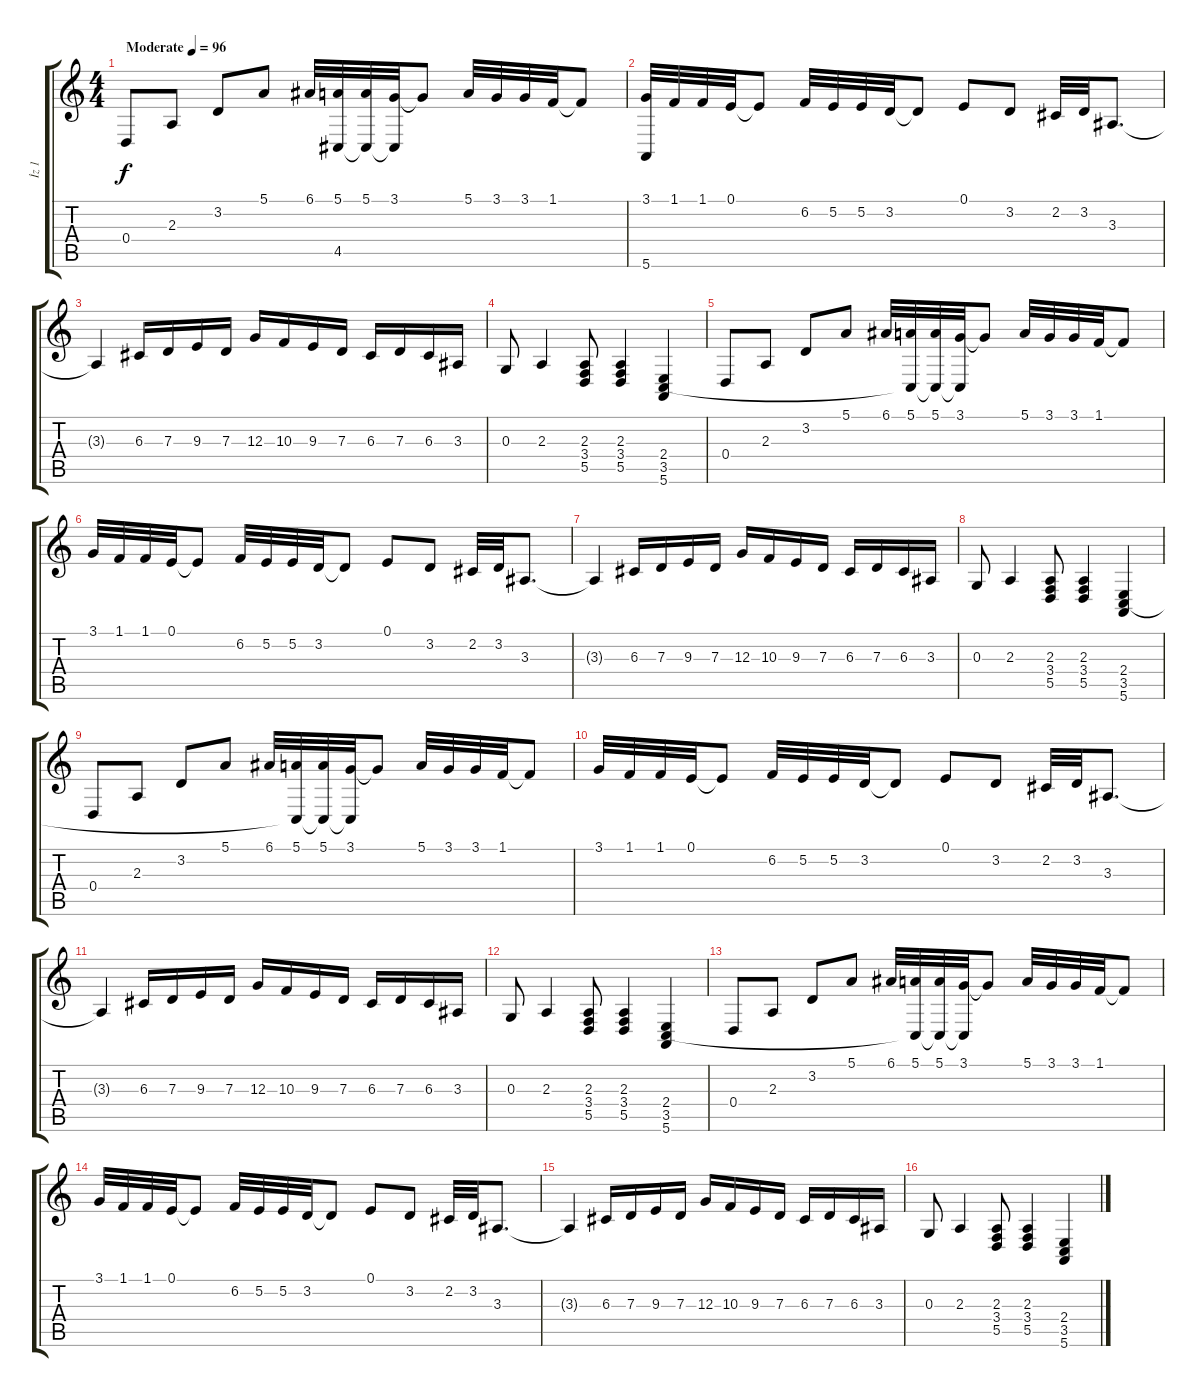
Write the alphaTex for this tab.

\track ("İz 1" "İz 1") {instrument acousticgrandpiano}
\staff {score tabs}
\tuning (E4 B3 G3 D3 A2 E2) {hide}
\ts (4 4)
\tempo (96 "Moderate")
\clef g2
\ks c
0.4.8{dy f instrument acousticgrandpiano} 2.3.8 3.2.8 5.1.8 6.1.32 (5.1 4.5).32 (5.1 4.5{t}).32 (3.1 4.5{t}).32 3.1{t}.8 5.1.32 3.1.32 3.1.32 1.1.32 1.1{t}.8 |
(3.1 5.6).32 1.1.32 1.1.32 0.1.32 0.1{t}.8 6.2.32 5.2.32 5.2.32 3.2.32 3.2{t}.8 0.1.8 3.2.8 2.2.32 3.2.32 3.3.8{d} |
3.3{t}.4 6.3.16 7.3.16 9.3.16 7.3.16 12.3.16 10.3.16 9.3.16 7.3.16 6.3.16 7.3.16 6.3.16 3.3.16 |
0.3.8 2.3.4 (2.3 3.4 5.5).8 (2.3 3.4 5.5).4 (2.4 3.5 5.6).4 |
0.4.8 2.3.8 3.2.8 5.1.8 6.1.32 (5.1 3.5{t}).32 (5.1 3.5{t}).32 (3.1 3.5{t}).32 3.1{t}.8 5.1.32 3.1.32 3.1.32 1.1.32 1.1{t}.8 |
3.1.32 1.1.32 1.1.32 0.1.32 0.1{t}.8 6.2.32 5.2.32 5.2.32 3.2.32 3.2{t}.8 0.1.8 3.2.8 2.2.32 3.2.32 3.3.8{d} |
3.3{t}.4 6.3.16 7.3.16 9.3.16 7.3.16 12.3.16 10.3.16 9.3.16 7.3.16 6.3.16 7.3.16 6.3.16 3.3.16 |
0.3.8 2.3.4 (2.3 3.4 5.5).8 (2.3 3.4 5.5).4 (2.4 3.5 5.6).4 |
0.4.8 2.3.8 3.2.8 5.1.8 6.1.32 (5.1 3.5{t}).32 (5.1 3.5{t}).32 (3.1 3.5{t}).32 3.1{t}.8 5.1.32 3.1.32 3.1.32 1.1.32 1.1{t}.8 |
3.1.32 1.1.32 1.1.32 0.1.32 0.1{t}.8 6.2.32 5.2.32 5.2.32 3.2.32 3.2{t}.8 0.1.8 3.2.8 2.2.32 3.2.32 3.3.8{d} |
3.3{t}.4 6.3.16 7.3.16 9.3.16 7.3.16 12.3.16 10.3.16 9.3.16 7.3.16 6.3.16 7.3.16 6.3.16 3.3.16 |
0.3.8 2.3.4 (2.3 3.4 5.5).8 (2.3 3.4 5.5).4 (2.4 3.5 5.6).4 |
0.4.8 2.3.8 3.2.8 5.1.8 6.1.32 (5.1 3.5{t}).32 (5.1 3.5{t}).32 (3.1 3.5{t}).32 3.1{t}.8 5.1.32 3.1.32 3.1.32 1.1.32 1.1{t}.8 |
3.1.32 1.1.32 1.1.32 0.1.32 0.1{t}.8 6.2.32 5.2.32 5.2.32 3.2.32 3.2{t}.8 0.1.8 3.2.8 2.2.32 3.2.32 3.3.8{d} |
3.3{t}.4 6.3.16 7.3.16 9.3.16 7.3.16 12.3.16 10.3.16 9.3.16 7.3.16 6.3.16 7.3.16 6.3.16 3.3.16 |
0.3.8 2.3.4 (2.3 3.4 5.5).8 (2.3 3.4 5.5).4 (2.4 3.5 5.6).4
